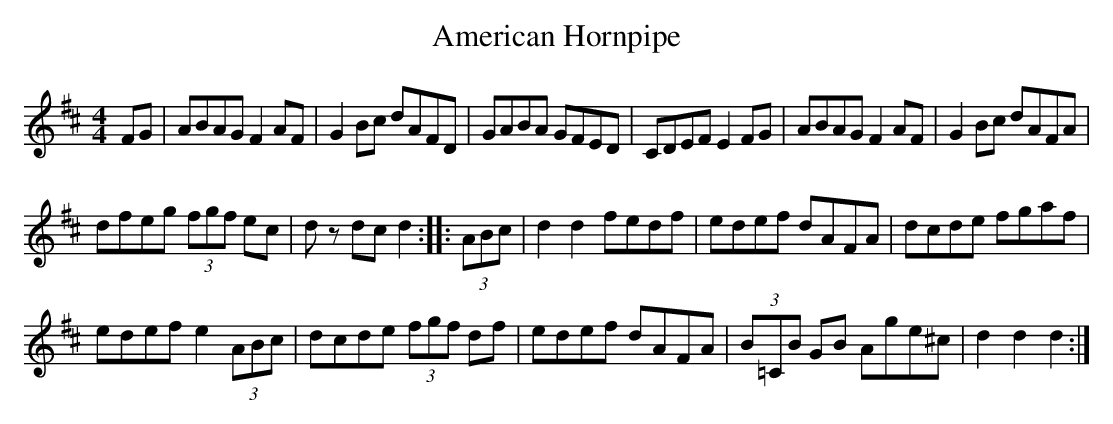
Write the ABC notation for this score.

X:1
T:American Hornpipe
M:4/4
L:1/8
K:D
FG|ABAG F2AF|G2Bc dAFD|GABA GFED|CDEF E2FG|ABAG F2AF|G2Bc dAFA|
dfeg (3fgf ec|dz dc d2::(3ABc|d2 d2 fedf|edef dAFA|dcde fgaf|
edef e2 (3ABc|dcde (3fgf df|edef dAFA|(3B=CB GB Age^c|d2 d2 d2:|]
